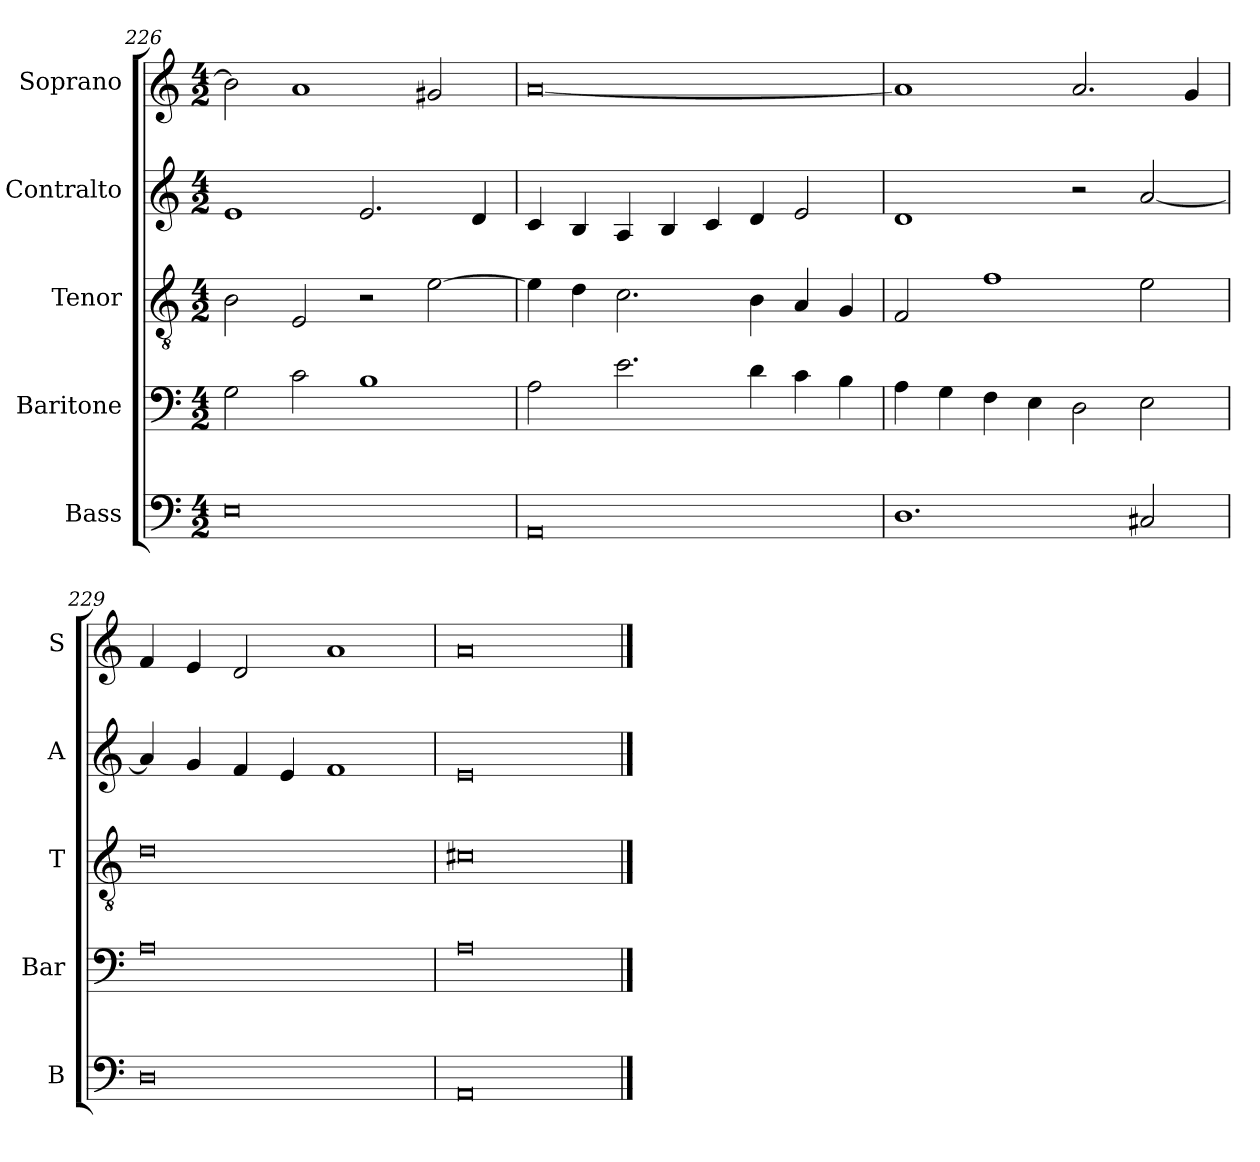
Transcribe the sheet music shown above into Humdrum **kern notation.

**kern	**kern	**kern	**kern	**kern
*part5	*part4	*part3	*part2	*part1
*staff5	*staff4	*staff3	*staff2	*staff1
*I"Bass	*I"Baritone	*I"Tenor	*I"Contralto	*I"Soprano
*I'B	*I'Bar	*I'T	*I'A	*I'S
*clefF4	*clefF4	*clefGv2	*clefG2	*clefG2
*k[]	*k[]	*k[]	*k[]	*k[]
*A:aeo	*A:aeo	*A:aeo	*A:aeo	*A:aeo
*M4/2	*M4/2	*M4/2	*M4/2	*M4/2
=226	=226	=226	=226	=226
0E	2G	2B	1e	2b]
.	2c	2E	.	1a
.	1B	2r	2.e	.
.	.	[2e	.	2g#X
.	.	.	4d	.
=227	=227	=227	=227	=227
0AA	2A	4e]	4c	[0a
.	.	4d	4B	.
.	2.e	2.c	4A	.
.	.	.	4B	.
.	.	.	4c	.
.	4d	4B	4d	.
.	4c	4A	2e	.
.	4B	4G	.	.
=228	=228	=228	=228	=228
1.D	4A	2F	1d	1a]
.	4G	.	.	.
.	4F	1f	.	.
.	4E	.	.	.
.	2D	.	2r	2.a
2C#X	2E	2e	[2a	.
.	.	.	.	4g
=229	=229	=229	=229	=229
0D	0A	0d	4a]	4f
.	.	.	4g	4e
.	.	.	4f	2d
.	.	.	4e	.
.	.	.	1f	1a
=230	=230	=230	=230	=230
0AA	0A	0c#X	0e	0a
==	==	==	==	==
*-	*-	*-	*-	*-
